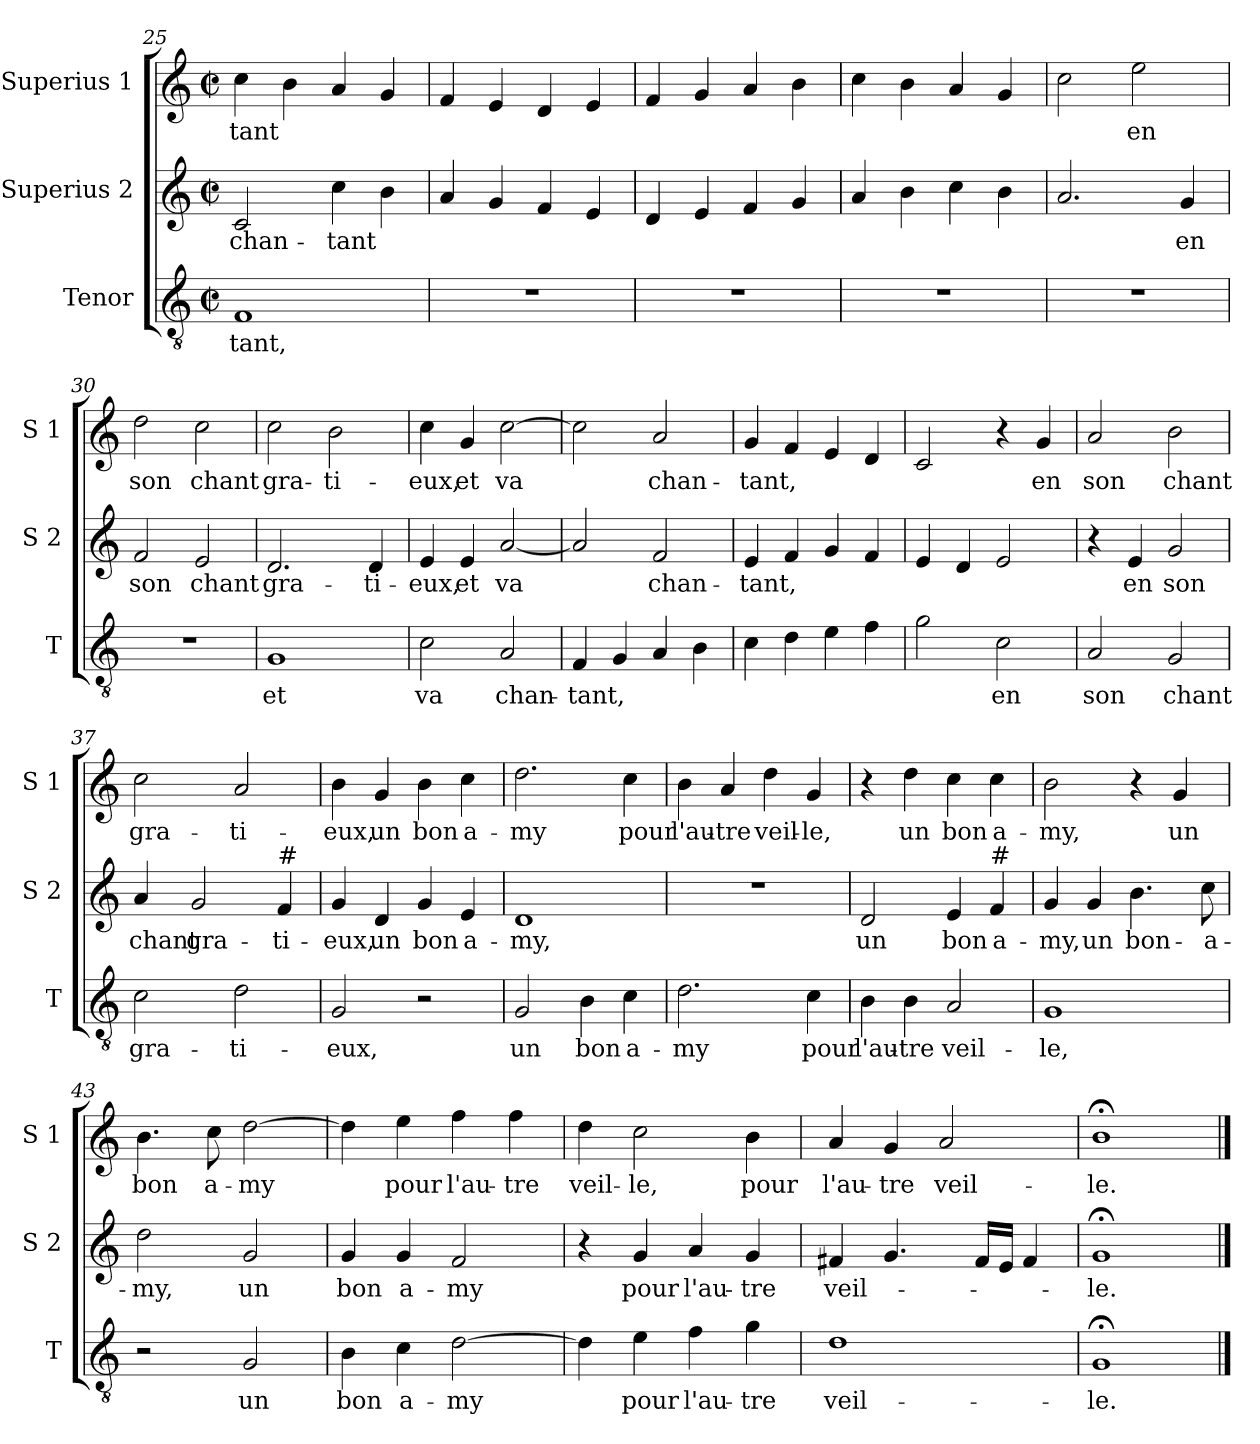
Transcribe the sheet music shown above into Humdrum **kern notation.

**kern	**text	**kern	**text	**kern	**text
*part3	*part3	*part2	*part2	*part1	*part1
*staff3	*staff3	*staff2	*staff2	*staff1	*staff1
*I"Tenor	*	*I"Superius 2	*	*I"Superius 1	*
*I'T	*	*I'S 2	*	*I'S 1	*
!!LO:LB:g=z
*clefGv2	*	*clefG2	*	*clefG2	*
*k[]	*	*k[]	*	*k[]	*
*C:	*	*C:	*	*C:	*
*M2/2	*	*M2/2	*	*M2/2	*
*met(c|)	*	*met(c|)	*	*met(c|)	*
=25	=25	=25	=25	=25	=25
!	!LO:LY:b	!	!LO:LY:b	!	!LO:LY:b
1F	-tant,	2c/	chan-	4cc\	-tant
.	.	.	.	4b\	.
!	!	!	!LO:LY:b	!	!
.	.	4cc\	-tant	4a/	.
.	.	4b\	.	4g/	.
=26	=26	=26	=26	=26	=26
1r	.	4a/	.	4f/	.
.	.	4g/	.	4e/	.
.	.	4f/	.	4d/	.
.	.	4e/	.	4e/	.
=27	=27	=27	=27	=27	=27
1r	.	4d/	.	4f/	.
.	.	4e/	.	4g/	.
.	.	4f/	.	4a/	.
.	.	4g/	.	4b\	.
=28	=28	=28	=28	=28	=28
1r	.	4a/	.	4cc\	.
.	.	4b\	.	4b\	.
.	.	4cc\	.	4a/	.
.	.	4b\	.	4g/	.
=29	=29	=29	=29	=29	=29
1r	.	2.a/	.	2cc\	.
!	!	!	!	!	!LO:LY:b
.	.	.	.	2ee\	en
!	!	!	!LO:LY:b	!	!
.	.	4g/	en	.	.
!!LO:LB:g=z
=30	=30	=30	=30	=30	=30
!	!	!	!LO:LY:b	!	!LO:LY:b
1r	.	2f/	son	2dd\	son
!	!	!	!LO:LY:b	!	!LO:LY:b
.	.	2e/	chant	2cc\	chant
=31	=31	=31	=31	=31	=31
!	!LO:LY:b	!	!LO:LY:b	!	!LO:LY:b
1G	et	2.d/	gra-	2cc\	gra-
!	!	!	!	!	!LO:LY:b
.	.	.	.	2b\	-ti-
!	!	!	!LO:LY:b	!	!
.	.	4d/	-ti-	.	.
=32	=32	=32	=32	=32	=32
!	!LO:LY:b	!	!LO:LY:b	!	!LO:LY:b
2c\	va	4e/	-eux,	4cc\	-eux,
!	!	!	!LO:LY:b	!	!LO:LY:b
.	.	4e/	et	4g/	et
!	!LO:LY:b	!	!LO:LY:b	!	!LO:LY:b
2A/	chan-	[2a/	va	[2cc\	va
=33	=33	=33	=33	=33	=33
!	!LO:LY:b	!	!	!	!
4F/	-tant,	2a/]	.	2cc\]	.
4G/	.	.	.	.	.
!	!	!	!LO:LY:b	!	!LO:LY:b
4A/	.	2f/	chan-	2a/	chan-
4B\	.	.	.	.	.
=34	=34	=34	=34	=34	=34
!	!	!	!LO:LY:b	!	!LO:LY:b
4c\	.	4e/	-tant,	4g/	-tant,
4d\	.	4f/	.	4f/	.
4e\	.	4g/	.	4e/	.
4f\	.	4f/	.	4d/	.
!!LO:PB:g=z
=35	=35	=35	=35	=35	=35
2g\	.	4e/	.	2c/	.
.	.	4d/	.	.	.
!	!LO:LY:b	!	!	!	!
2c\	en	2e/	.	4r	.
!	!	!	!	!	!LO:LY:b
.	.	.	.	4g/	en
=36	=36	=36	=36	=36	=36
!	!LO:LY:b	!	!	!	!LO:LY:b
2A/	son	4r	.	2a/	son
!	!	!	!LO:LY:b	!	!
.	.	4e/	en	.	.
!	!LO:LY:b	!	!LO:LY:b	!	!LO:LY:b
2G/	chant	2g/	son	2b\	chant
=37	=37	=37	=37	=37	=37
!	!LO:LY:b	!	!LO:LY:b	!	!LO:LY:b
2c\	gra-	4a/	chant	2cc\	gra-
!	!	!	!LO:LY:b	!	!
.	.	2g/	gra-	.	.
!	!LO:LY:b	!	!	!	!LO:LY:b
2d\	-ti-	.	.	2a/	-ti-
!	!	!LO:TX:a:t=#	!	!	!
!	!	!	!LO:LY:b	!	!
.	.	4f/	-ti-	.	.
=38	=38	=38	=38	=38	=38
!	!LO:LY:b	!	!LO:LY:b	!	!LO:LY:b
2G/	-eux,	4g/	-eux,	4b\	-eux,
!	!	!	!LO:LY:b	!	!LO:LY:b
.	.	4d/	un	4g/	un
!	!	!	!LO:LY:b	!	!LO:LY:b
2r	.	4g/	bon	4b\	bon
!	!	!	!LO:LY:b	!	!LO:LY:b
.	.	4e/	a-	4cc\	a-
=39	=39	=39	=39	=39	=39
!	!LO:LY:b	!	!LO:LY:b	!	!LO:LY:b
2G/	un	1d	-my,	2.dd\	-my
!	!LO:LY:b	!	!	!	!
4B\	bon	.	.	.	.
!	!LO:LY:b	!	!	!	!LO:LY:b
4c\	a-	.	.	4cc\	pour
!!LO:LB:g=z
=40	=40	=40	=40	=40	=40
!	!LO:LY:b	!	!	!	!LO:LY:b
2.d\	-my	1r	.	4b\	l'au-
!	!	!	!	!	!LO:LY:b
.	.	.	.	4a/	-tre
!	!	!	!	!	!LO:LY:b
.	.	.	.	4dd\	veil-
!	!LO:LY:b	!	!	!	!LO:LY:b
4c\	pour	.	.	4g/	-le,
=41	=41	=41	=41	=41	=41
!	!LO:LY:b	!	!LO:LY:b	!	!
4B\	l'au-	2d/	un	4r	.
!	!LO:LY:b	!	!	!	!LO:LY:b
4B\	-tre	.	.	4dd\	un
!	!LO:LY:b	!	!LO:LY:b	!	!LO:LY:b
2A/	veil-	4e/	bon	4cc\	bon
!	!	!LO:TX:a:t=#	!	!	!
!	!	!	!LO:LY:b	!	!LO:LY:b
.	.	4f/	a-	4cc\	a-
=42	=42	=42	=42	=42	=42
!	!LO:LY:b	!	!LO:LY:b	!	!LO:LY:b
1G	-le,	4g/	-my,	2b\	-my,
!	!	!	!LO:LY:b	!	!
.	.	4g/	un	.	.
!	!	!	!LO:LY:b	!	!
.	.	4.b\	bon-	4r	.
!	!	!	!	!	!LO:LY:b
.	.	.	.	4g/	un
!	!	!	!LO:LY:b	!	!
.	.	8cc\	-a-	.	.
=43	=43	=43	=43	=43	=43
!	!	!	!LO:LY:b	!	!LO:LY:b
2r	.	2dd\	-my,	4.b\	bon
!	!	!	!	!	!LO:LY:b
.	.	.	.	8cc\	a-
!	!LO:LY:b	!	!LO:LY:b	!	!LO:LY:b
2G/	un	2g/	un	[2dd\	-my
!!LO:LB:g=z
=44	=44	=44	=44	=44	=44
!	!LO:LY:b	!	!LO:LY:b	!	!
4B\	bon	4g/	bon	4dd\]	.
!	!LO:LY:b	!	!LO:LY:b	!	!LO:LY:b
4c\	a-	4g/	a-	4ee\	pour
!	!LO:LY:b	!	!LO:LY:b	!	!LO:LY:b
[2d\	-my	2f/	-my	4ff\	l'au-
!	!	!	!	!	!LO:LY:b
.	.	.	.	4ff\	-tre
=45	=45	=45	=45	=45	=45
!	!	!	!	!	!LO:LY:b
4d\]	.	4r	.	4dd\	veil-
!	!LO:LY:b	!	!LO:LY:b	!	!LO:LY:b
4e\	pour	4g/	pour	2cc\	-le,
!	!LO:LY:b	!	!LO:LY:b	!	!
4f\	l'au-	4a/	l'au-	.	.
!	!LO:LY:b	!	!LO:LY:b	!	!LO:LY:b
4g\	-tre	4g/	-tre	4b\	pour
=46	=46	=46	=46	=46	=46
!	!LO:LY:b	!	!LO:LY:b	!	!LO:LY:b
1d	veil-	4f#X/	veil-	4a/	l'au-
!	!	!	!	!	!LO:LY:b
.	.	4.g/	.	4g/	-tre
!	!	!	!	!	!LO:LY:b
.	.	.	.	2a/	veil-
.	.	16f#/LL	.	.	.
.	.	16e/JJ	.	.	.
.	.	4f#/	.	.	.
=47	=47	=47	=47	=47	=47
!	!LO:LY:b	!	!LO:LY:b	!	!LO:LY:b
1G;<	-le.	1g;<	-le.	1b;<	-le.
==	==	==	==	==	==
*-	*-	*-	*-	*-	*-
